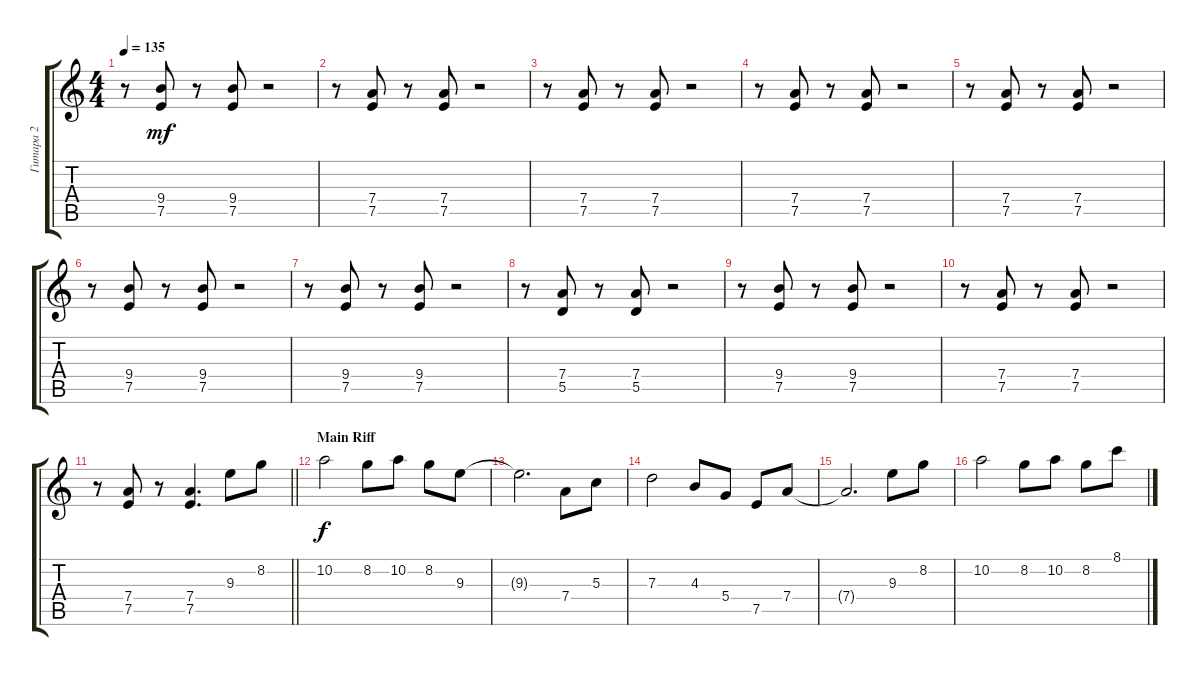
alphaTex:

\track ("Гитара 2" "Гитара 2") {instrument acousticguitarsteel}
\staff {score tabs}
\tuning (E4 B3 G3 D3 A2 E2) {hide}
\ts (4 4)
\tempo 135
\clef g2
\ks c
r.8{dy mf} (9.4 7.5).8 r.8 (9.4 7.5).8 r.2 |
r.8 (7.4 7.5).8 r.8 (7.4 7.5).8 r.2 |
r.8 (7.4 7.5).8 r.8 (7.4 7.5).8 r.2 |
r.8 (7.4 7.5).8 r.8 (7.4 7.5).8 r.2 |
r.8 (7.4 7.5).8 r.8 (7.4 7.5).8 r.2 |
r.8 (9.4 7.5).8 r.8 (9.4 7.5).8 r.2 |
r.8 (9.4 7.5).8 r.8 (9.4 7.5).8 r.2 |
r.8 (7.4 5.5).8 r.8 (7.4 5.5).8 r.2 |
r.8 (9.4 7.5).8 r.8 (9.4 7.5).8 r.2 |
r.8 (7.4 7.5).8 r.8 (7.4 7.5).8 r.2 |
\barLineRight lightlight
r.8 (7.4 7.5).8 r.8 (7.4 7.5).4{d} 9.3.8 8.2.8 |
\section ("" "Main Riff")
10.2.2{dy f} 8.2.8 10.2.8 8.2.8 9.3.8 |
9.3{t}.2{d} 7.4.8 5.3.8 |
7.3.2 4.3.8 5.4.8 7.5.8 7.4.8 |
7.4{t}.2{d} 9.3.8 8.2.8 |
10.2.2 8.2.8 10.2.8 8.2.8 8.1.8
